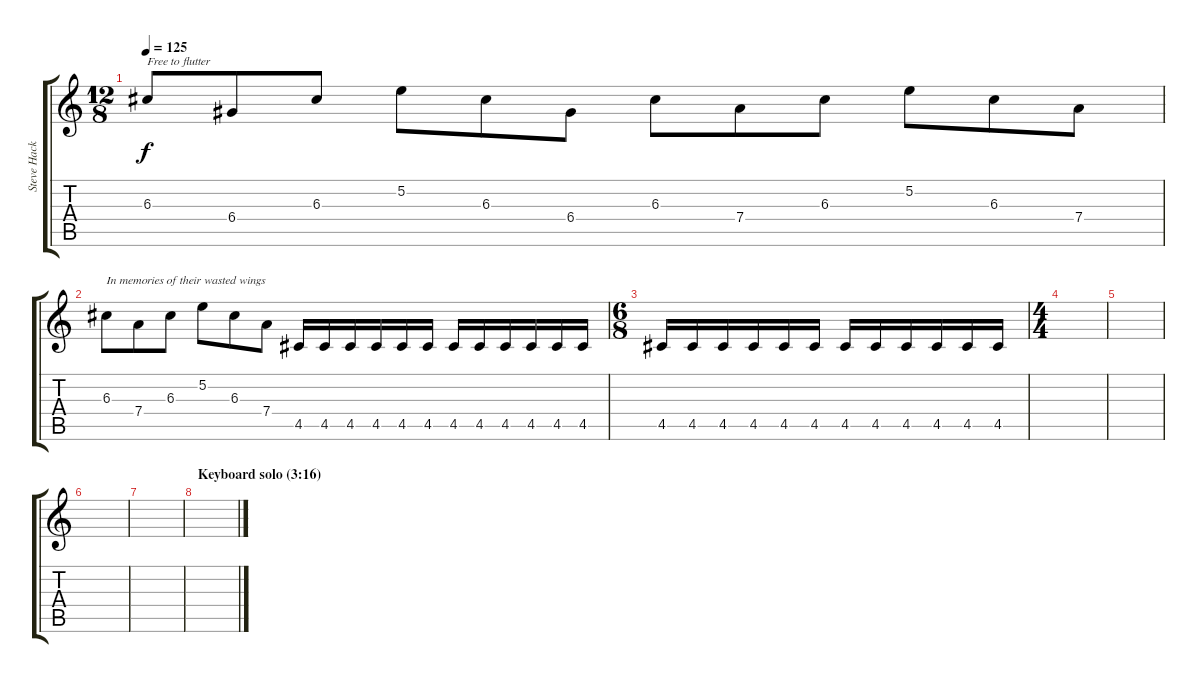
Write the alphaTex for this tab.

\track ("Steve Hackett (guitar)" "Steve Hack") {instrument overdrivenguitar}
\staff {score tabs}
\tuning (E4 B3 G3 D3 A2 E2) {hide}
\ts (12 8)
\tempo 125
\clef g2
\ks c
6.3.8{txt "Free to flutter" dy f} 6.4.8 6.3.8 5.2.8 6.3.8 6.4.8 6.3.8 7.4.8 6.3.8 5.2.8 6.3.8 7.4.8 |
6.3.8{txt "In memories of their wasted wings"} 7.4.8 6.3.8 5.2.8 6.3.8 7.4.8 4.5.16 4.5.16 4.5.16 4.5.16 4.5.16 4.5.16 4.5.16 4.5.16 4.5.16 4.5.16 4.5.16 4.5.16 |
\ts (6 8)
4.5.16 4.5.16 4.5.16 4.5.16 4.5.16 4.5.16 4.5.16 4.5.16 4.5.16 4.5.16 4.5.16 4.5.16 |
\ts (4 4)
|
|
|
|
\section ("" "Keyboard solo (3:16)")
